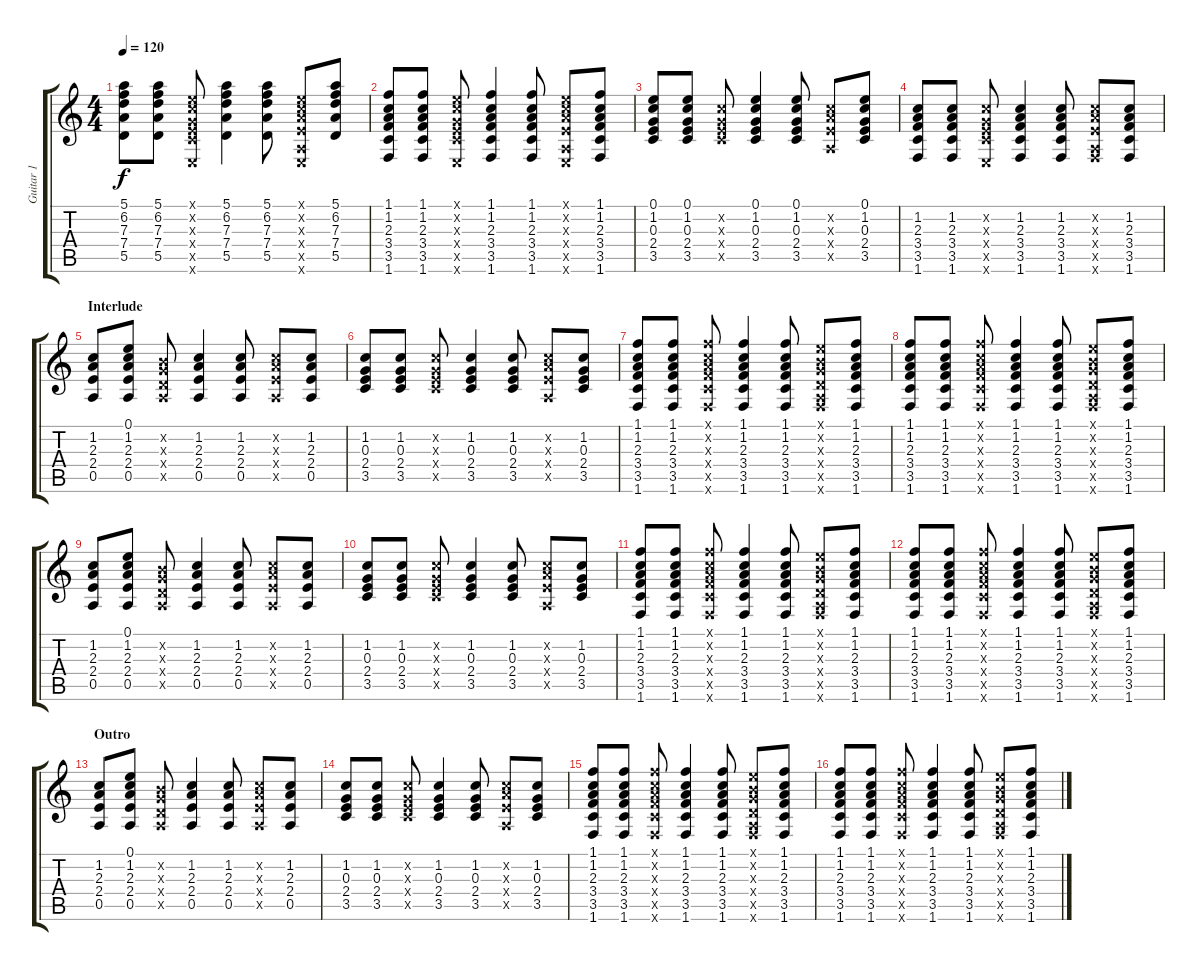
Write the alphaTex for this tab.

\track ("Guitar 1" "Guitar 1") {instrument electricguitarjazz}
\staff {score tabs}
\tuning (E4 B3 G3 D3 A2 E2) {hide}
\ts (4 4)
\tempo 120
\clef g2
\ks c
(5.1 6.2 7.3 7.4 5.5).8{dy f} (5.1 6.2 7.3 7.4 5.5).8 (0.1{x} 1.2{x} 0.3{x} 2.4{x} 3.5{x} 0.6{x}).8 (5.1 6.2 7.3 7.4 5.5).4 (5.1 6.2 7.3 7.4 5.5).8 (0.1{x} 1.2{x} 2.3{x} 2.4{x} 0.5{x} 0.6{x}).8 (5.1 6.2 7.3 7.4 5.5).8 |
(1.1 1.2 2.3 3.4 3.5 1.6).8 (1.1 1.2 2.3 3.4 3.5 1.6).8 (0.1{x} 1.2{x} 0.3{x} 2.4{x} 3.5{x} 0.6{x}).8 (1.1 1.2 2.3 3.4 3.5 1.6).4 (1.1 1.2 2.3 3.4 3.5 1.6).8 (0.1{x} 1.2{x} 2.3{x} 2.4{x} 0.5{x} 0.6{x}).8 (1.1 1.2 2.3 3.4 3.5 1.6).8 |
(0.1 1.2 0.3 2.4 3.5).8 (0.1 1.2 0.3 2.4 3.5).8 (1.2{x} 0.3{x} 2.4{x} 3.5{x}).8 (0.1 1.2 0.3 2.4 3.5).4 (0.1 1.2 0.3 2.4 3.5).8 (1.2{x} 2.3{x} 2.4{x} 0.5{x}).8 (0.1 1.2 0.3 2.4 3.5).8 |
(1.2 2.3 3.4 3.5 1.6).8 (1.2 2.3 3.4 3.5 1.6).8 (1.2{x} 0.3{x} 2.4{x} 3.5{x} 0.6{x}).8 (1.2 2.3 3.4 3.5 1.6).4 (1.2 2.3 3.4 3.5 1.6).8 (1.2{x} 2.3{x} 2.4{x} 0.5{x} 1.6{x}).8 (1.2 2.3 3.4 3.5 1.6).8 |
\section ("" "Interlude")
(1.2 2.3 2.4 0.5).8 (0.1 1.2 2.3 2.4 0.5).8 (0.2{x} 0.3{x} 0.4{x} 0.5{x}).8 (1.2 2.3 2.4 0.5).4 (1.2 2.3 2.4 0.5).8 (1.2{x} 2.3{x} 2.4{x} 0.5{x}).8 (1.2 2.3 2.4 0.5).8 |
(1.2 0.3 2.4 3.5).8 (1.2 0.3 2.4 3.5).8 (1.2{x} 0.3{x} 2.4{x} 3.5{x}).8 (1.2 0.3 2.4 3.5).4 (1.2 0.3 2.4 3.5).8 (1.2{x} 2.3{x} 2.4{x} 0.5{x}).8 (1.2 0.3 2.4 3.5).8 |
(1.1 1.2 2.3 3.4 3.5 1.6).8 (1.1 1.2 2.3 3.4 3.5 1.6).8 (1.1{x} 1.2{x} 2.3{x} 3.4{x} 3.5{x} 1.6{x}).8 (1.1 1.2 2.3 3.4 3.5 1.6).4 (1.1 1.2 2.3 3.4 3.5 1.6).8 (0.1{x} 0.2{x} 0.3{x} 0.4{x} 0.5{x} 1.6{x}).8 (1.1 1.2 2.3 3.4 3.5 1.6).8 |
(1.1 1.2 2.3 3.4 3.5 1.6).8 (1.1 1.2 2.3 3.4 3.5 1.6).8 (1.1{x} 1.2{x} 2.3{x} 3.4{x} 3.5{x} 1.6{x}).8 (1.1 1.2 2.3 3.4 3.5 1.6).4 (1.1 1.2 2.3 3.4 3.5 1.6).8 (0.1{x} 0.2{x} 0.3{x} 0.4{x} 0.5{x} 1.6{x}).8 (1.1 1.2 2.3 3.4 3.5 1.6).8 |
(1.2 2.3 2.4 0.5).8 (0.1 1.2 2.3 2.4 0.5).8 (0.2{x} 0.3{x} 0.4{x} 0.5{x}).8 (1.2 2.3 2.4 0.5).4 (1.2 2.3 2.4 0.5).8 (1.2{x} 2.3{x} 2.4{x} 0.5{x}).8 (1.2 2.3 2.4 0.5).8 |
(1.2 0.3 2.4 3.5).8 (1.2 0.3 2.4 3.5).8 (1.2{x} 0.3{x} 2.4{x} 3.5{x}).8 (1.2 0.3 2.4 3.5).4 (1.2 0.3 2.4 3.5).8 (1.2{x} 2.3{x} 2.4{x} 0.5{x}).8 (1.2 0.3 2.4 3.5).8 |
(1.1 1.2 2.3 3.4 3.5 1.6).8 (1.1 1.2 2.3 3.4 3.5 1.6).8 (1.1{x} 1.2{x} 2.3{x} 3.4{x} 3.5{x} 1.6{x}).8 (1.1 1.2 2.3 3.4 3.5 1.6).4 (1.1 1.2 2.3 3.4 3.5 1.6).8 (0.1{x} 0.2{x} 0.3{x} 0.4{x} 0.5{x} 1.6{x}).8 (1.1 1.2 2.3 3.4 3.5 1.6).8 |
(1.1 1.2 2.3 3.4 3.5 1.6).8 (1.1 1.2 2.3 3.4 3.5 1.6).8 (1.1{x} 1.2{x} 2.3{x} 3.4{x} 3.5{x} 1.6{x}).8 (1.1 1.2 2.3 3.4 3.5 1.6).4 (1.1 1.2 2.3 3.4 3.5 1.6).8 (0.1{x} 0.2{x} 0.3{x} 0.4{x} 0.5{x} 1.6{x}).8 (1.1 1.2 2.3 3.4 3.5 1.6).8 |
\section ("" "Outro")
(1.2 2.3 2.4 0.5).8 (0.1 1.2 2.3 2.4 0.5).8 (0.2{x} 0.3{x} 0.4{x} 0.5{x}).8 (1.2 2.3 2.4 0.5).4 (1.2 2.3 2.4 0.5).8 (1.2{x} 2.3{x} 2.4{x} 0.5{x}).8 (1.2 2.3 2.4 0.5).8 |
(1.2 0.3 2.4 3.5).8 (1.2 0.3 2.4 3.5).8 (1.2{x} 0.3{x} 2.4{x} 3.5{x}).8 (1.2 0.3 2.4 3.5).4 (1.2 0.3 2.4 3.5).8 (1.2{x} 2.3{x} 2.4{x} 0.5{x}).8 (1.2 0.3 2.4 3.5).8 |
(1.1 1.2 2.3 3.4 3.5 1.6).8 (1.1 1.2 2.3 3.4 3.5 1.6).8 (1.1{x} 1.2{x} 2.3{x} 3.4{x} 3.5{x} 1.6{x}).8 (1.1 1.2 2.3 3.4 3.5 1.6).4 (1.1 1.2 2.3 3.4 3.5 1.6).8 (0.1{x} 0.2{x} 0.3{x} 0.4{x} 0.5{x} 1.6{x}).8 (1.1 1.2 2.3 3.4 3.5 1.6).8 |
(1.1 1.2 2.3 3.4 3.5 1.6).8 (1.1 1.2 2.3 3.4 3.5 1.6).8 (1.1{x} 1.2{x} 2.3{x} 3.4{x} 3.5{x} 1.6{x}).8 (1.1 1.2 2.3 3.4 3.5 1.6).4 (1.1 1.2 2.3 3.4 3.5 1.6).8 (0.1{x} 0.2{x} 0.3{x} 0.4{x} 0.5{x} 1.6{x}).8 (1.1 1.2 2.3 3.4 3.5 1.6).8
